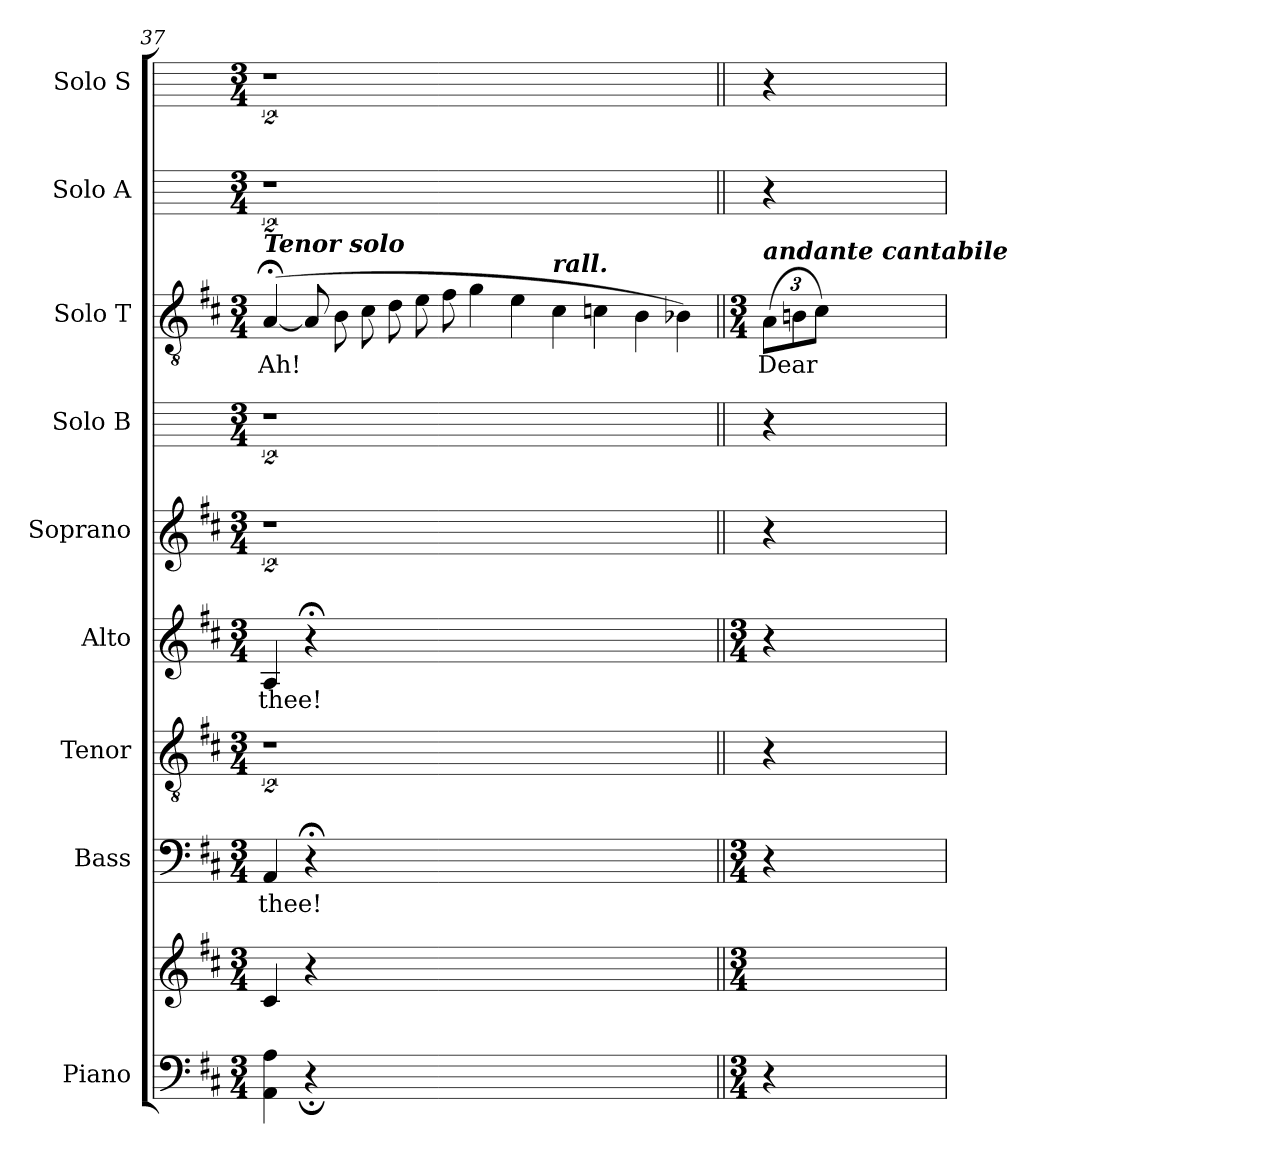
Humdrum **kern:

**kern	**kern	**kern	**text	**kern	**kern	**text	**kern	**kern	**kern	**text	**kern	**kern
*part9	*part9	*part8	*part8	*part7	*part6	*part6	*part5	*part4	*part3	*part3	*part2	*part1
*staff10	*staff9	*staff8	*staff8	*staff7	*staff6	*staff6	*staff5	*staff4	*staff3	*staff3	*staff2	*staff1
*I"Piano	*	*I"Bass	*	*I"Tenor	*I"Alto	*	*I"Soprano	*I"Solo B	*I"Solo T	*	*I"Solo A	*I"Solo S
*I'Piano	*	*I'Bass	*	*I'Tenor	*I'Alto	*	*I'Soprano	*I'Solo B	*I'Solo T	*	*I'Solo A	*I'Solo S
*clefF4	*clefG2	*clefF4	*	*clefGv2	*clefG2	*	*clefG2	*	*clefGv2	*	*	*
*k[f#c#]	*k[f#c#]	*k[f#c#]	*	*k[f#c#]	*k[f#c#]	*	*k[f#c#]	*	*k[f#c#]	*	*	*
*D:	*D:	*D:	*	*D:	*D:	*	*D:	*	*D:	*	*	*
*M3/4	*M3/4	*M3/4	*	*M3/4	*M3/4	*	*M3/4	*M3/4	*M3/4	*	*M3/4	*M3/4
=37	=37	=37	=37	=37	=37	=37	=37	=37	=37	=37	=37	=37
*^	*	*	*	*	*	*	*	*	*	*	*	*
!	!	!	!	!	!	!	!	!	!	!LO:TX:a:Bi:t=Tenor solo	!	!	!
!	!	!	!	!LO:LY:b	!	!	!LO:LY:b	!	!	!	!LO:LY:b	!	!
0ryy	4AA\ 4A\	4c#	4AA	thee!	2%5r	4A	thee!	2%5r	2%5r	(>[4A;<	Ah!	2%5r	2%5r
.	4r;<	4r	4r;<	.	.	4r;<	.	.	.	8A]	.	.	.
.	.	.	.	.	.	.	.	.	.	8B	.	.	.
.	2ryy	2ryy	2ryy	.	.	2ryy	.	.	.	8c#	.	.	.
.	.	.	.	.	.	.	.	.	.	8d	.	.	.
.	.	.	.	.	.	.	.	.	.	8e	.	.	.
.	.	.	.	.	.	.	.	.	.	8f#	.	.	.
.	2ryy	1.ryy	2ryy	.	.	2ryy	.	.	.	4g	.	.	.
.	.	.	.	.	.	.	.	.	.	4e	.	.	.
!	!	!	!	!	!	!	!	!	!	!LO:TX:a:Bi:t=rall.	!	!	!
.	2ryy	.	2ryy	.	.	2ryy	.	.	.	4c#	.	.	.
.	.	.	.	.	.	.	.	.	.	4cn	.	.	.
2ryy	2ryy	.	2ryy	.	.	2ryy	.	.	.	4B	.	.	.
.	.	.	.	.	.	.	.	.	.	4B-X)	.	.	.
=38||	=38||	=38||	=38||	=38||	=38||	=38||	=38||	=38||	=38||	=38||	=38||	=38||	=38||
*M3/4	*	*M3/4	*M3/4	*	*	*M3/4	*	*	*	*M3/4	*	*	*
!	!	!	!	!	!	!	!	!	!	!LO:TX:a:Bi:t=andante cantabile	!	!	!
!	!	!	!	!	!	!	!	!	!	!	!LO:LY:b	!	!
4r	4ryy	2ryy	4r	.	4r	4r	.	4r	4r	(>12AL	Dear	4r	4r
.	.	.	.	.	.	.	.	.	.	12Bn	.	.	.
.	.	.	.	.	.	.	.	.	.	12c#J)	.	.	.
2.ryy	2.ryy	.	2.ryy	.	2.ryy	2.ryy	.	2.ryy	2.ryy	2.ryy	.	2.ryy	2.ryy
.	.	2ryy	.	.	.	.	.	.	.	.	.	.	.
*v	*v	*	*	*	*	*	*	*	*	*	*	*	*
=	=	=	=	=	=	=	=	=	=	=	=	=
*-	*-	*-	*-	*-	*-	*-	*-	*-	*-	*-	*-	*-
